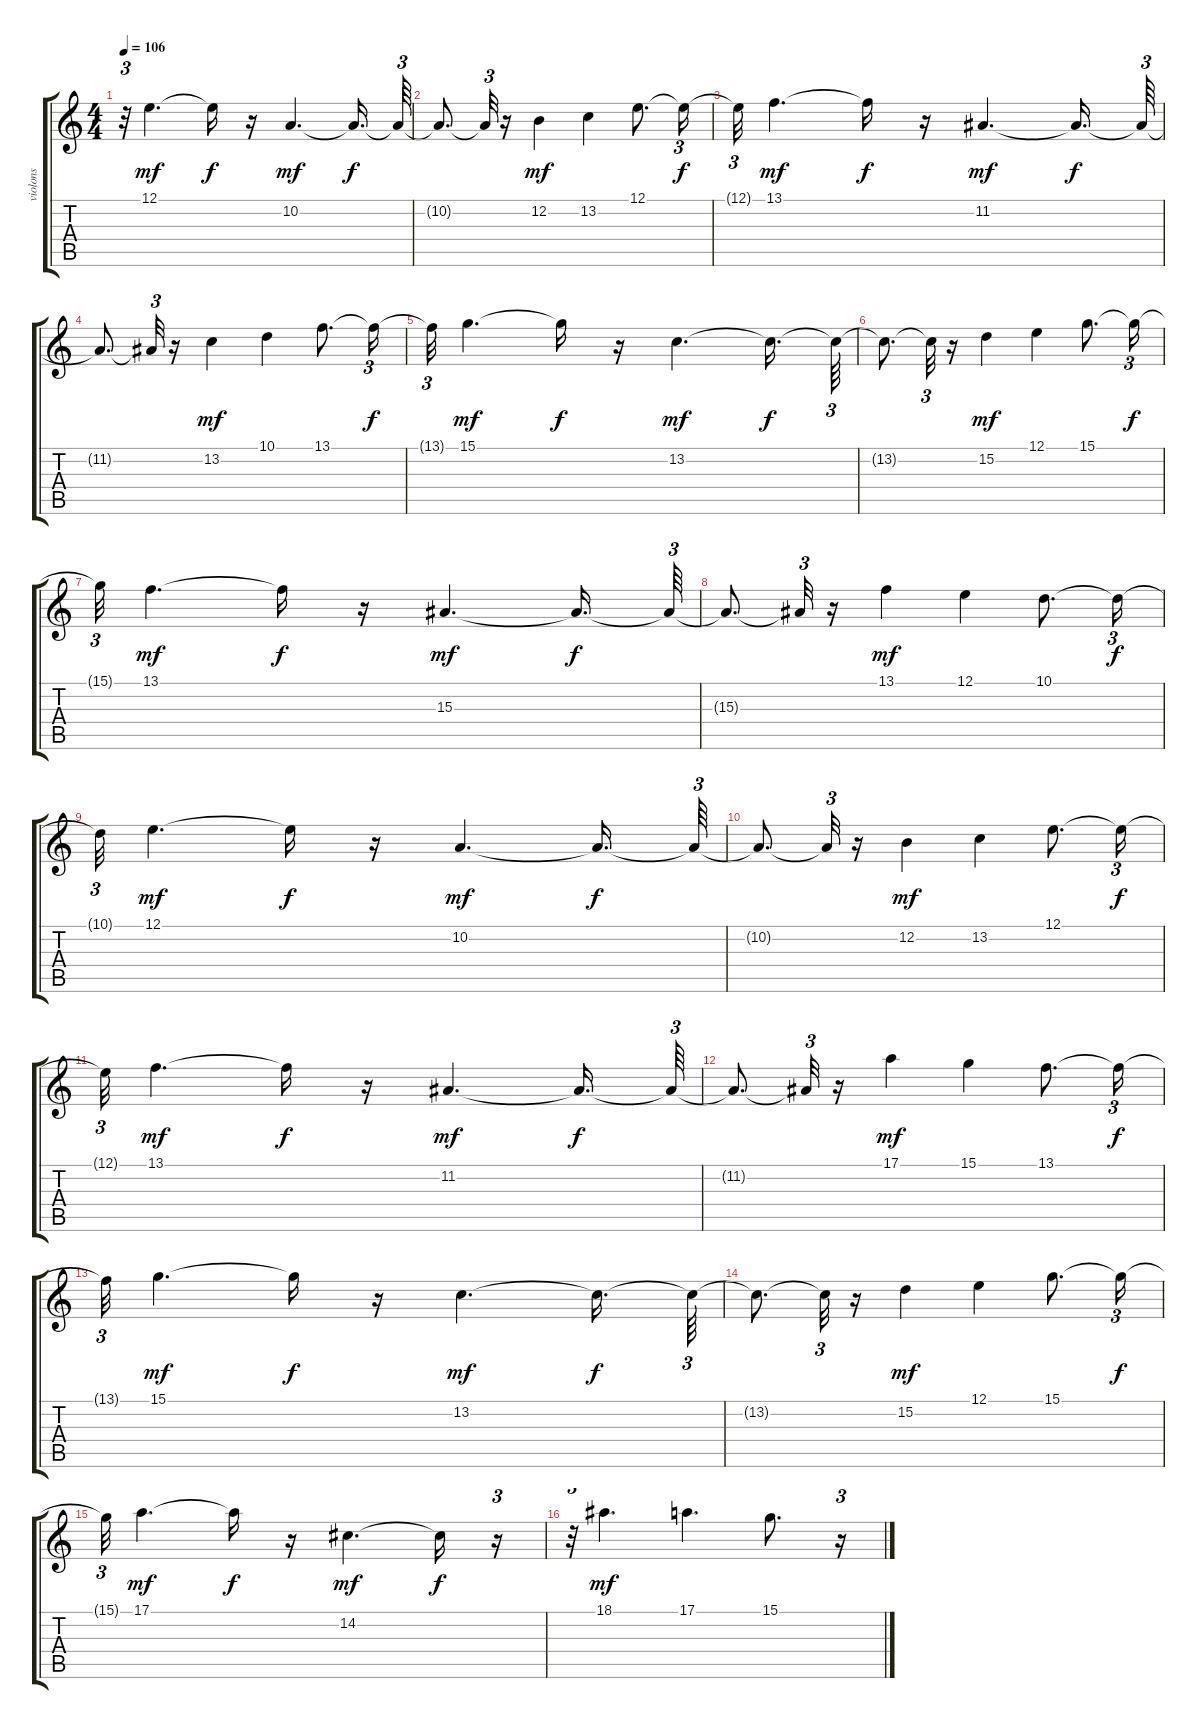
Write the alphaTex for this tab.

\track ("violons" "violons") {instrument stringensemble1}
\staff {score tabs}
\tuning (E4 B3 G3 D3 A2 E2) {hide}
\ts (4 4)
\tempo 106
\clef g2
\ks c
r.32{tu (3 2) dy f} 12.1.4{d dy mf} 12.1{t}.16{dy f} r.16 10.2.4{d dy mf} 10.2{t}.16{d dy f} 10.2{t}.64{tu (3 2)} |
10.2{t}.8{d} 10.2{t}.32{tu (3 2)} r.16 12.2.4{dy mf} 13.2.4 12.1.8{d} 12.1{t}.16{tu (3 2) dy f} |
12.1{t}.32{tu (3 2)} 13.1.4{d dy mf} 13.1{t}.16{dy f} r.16 11.2.4{d dy mf} 11.2{t}.16{d dy f} 11.2{t}.64{tu (3 2)} |
11.2{t}.8{d} 11.2{t}.32{tu (3 2)} r.16 13.2.4{dy mf} 10.1.4 13.1.8{d} 13.1{t}.16{tu (3 2) dy f} |
13.1{t}.32{tu (3 2)} 15.1.4{d dy mf} 15.1{t}.16{dy f} r.16 13.2.4{d dy mf} 13.2{t}.16{d dy f} 13.2{t}.64{tu (3 2)} |
13.2{t}.8{d} 13.2{t}.32{tu (3 2)} r.16 15.2.4{dy mf} 12.1.4 15.1.8{d} 15.1{t}.16{tu (3 2) dy f} |
15.1{t}.32{tu (3 2)} 13.1.4{d dy mf} 13.1{t}.16{dy f} r.16 15.3.4{d dy mf} 15.3{t}.16{d dy f} 15.3{t}.64{tu (3 2)} |
15.3{t}.8{d} 15.3{t}.32{tu (3 2)} r.16 13.1.4{dy mf} 12.1.4 10.1.8{d} 10.1{t}.16{tu (3 2) dy f} |
10.1{t}.32{tu (3 2)} 12.1.4{d dy mf} 12.1{t}.16{dy f} r.16 10.2.4{d dy mf} 10.2{t}.16{d dy f} 10.2{t}.64{tu (3 2)} |
10.2{t}.8{d} 10.2{t}.32{tu (3 2)} r.16 12.2.4{dy mf} 13.2.4 12.1.8{d} 12.1{t}.16{tu (3 2) dy f} |
12.1{t}.32{tu (3 2)} 13.1.4{d dy mf} 13.1{t}.16{dy f} r.16 11.2.4{d dy mf} 11.2{t}.16{d dy f} 11.2{t}.64{tu (3 2)} |
11.2{t}.8{d} 11.2{t}.32{tu (3 2)} r.16 17.1.4{dy mf} 15.1.4 13.1.8{d} 13.1{t}.16{tu (3 2) dy f} |
13.1{t}.32{tu (3 2)} 15.1.4{d dy mf} 15.1{t}.16{dy f} r.16 13.2.4{d dy mf} 13.2{t}.16{d dy f} 13.2{t}.64{tu (3 2)} |
13.2{t}.8{d} 13.2{t}.32{tu (3 2)} r.16 15.2.4{dy mf} 12.1.4 15.1.8{d} 15.1{t}.16{tu (3 2) dy f} |
15.1{t}.32{tu (3 2)} 17.1.4{d dy mf} 17.1{t}.16{dy f} r.16 14.2.4{d dy mf} 14.2{t}.16{dy f} r.16{tu (3 2)} |
r.32{tu (3 2)} 18.1.4{d dy mf} 17.1.4{d} 15.1.8{d} r.16{tu (3 2)}
